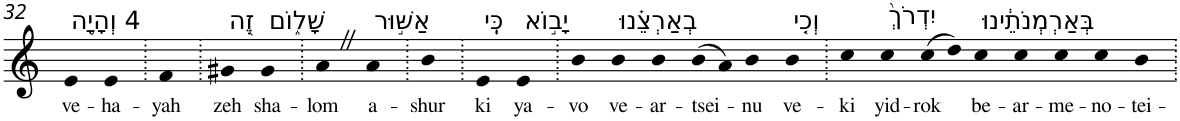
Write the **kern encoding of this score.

**kern	**text
*part1	*part1
*staff1	*staff1
*I"Piano	*
*I'Pno	*
!!LO:PB:g=z
*clefG2	*
*k[]	*
=32	=32
!LO:TX:a:t=4 וְהָיָ֥ה	!
!	!LO:LY:b
4e	ve-
!	!LO:LY:b
4e	-ha-
=33.	=33.
!	!LO:LY:b
4f	-yah
=34.	=34.
!LO:TX:a:t=זֶ֖ה	!
!	!LO:LY:b
4g#X	zeh
!LO:TX:a:t=שָׁל֑וֹם	!
!	!LO:LY:b
4g#	sha-
=35.	=35.
!	!LO:LY:b
4aZ	-lom
!LO:TX:a:t=אַשּׁ֣וּר	!
!	!LO:LY:b
4a	a-
=36.	=36.
!	!LO:LY:b
4b	-shur
=37.	=37.
!LO:TX:a:t=כִּֽי	!
!	!LO:LY:b
4e	ki
!LO:TX:a:t=יָב֣וֹא	!
!	!LO:LY:b
4e	ya-
=38.	=38.
!	!LO:LY:b
4b	-vo
!LO:TX:a:t=בְאַרְצֵ֗נוּ	!
!	!LO:LY:b
4b	ve-
!	!LO:LY:b
4b	-ar-
!	!LO:LY:b
(>8b	-tsei-
8a)	.
!	!LO:LY:b
4b	-nu
!LO:TX:a:t=וְכִ֤י	!
!	!LO:LY:b
4b	ve-
=39.	=39.
!	!LO:LY:b
4cc	-ki
!LO:TX:a:t=יִדְרֹךְ֙	!
!	!LO:LY:b
4cc	yid-
!	!LO:LY:b
(>8cc	-rok
8dd)	.
!LO:TX:a:t=בְּאַרְמְנֹתֵ֔ינוּ	!
!	!LO:LY:b
4cc	be-
!	!LO:LY:b
4cc	-ar-
!	!LO:LY:b
4cc	-me-
!	!LO:LY:b
4cc	-no-
!	!LO:LY:b
4b	-tei-
=.	=.
*-	*-
